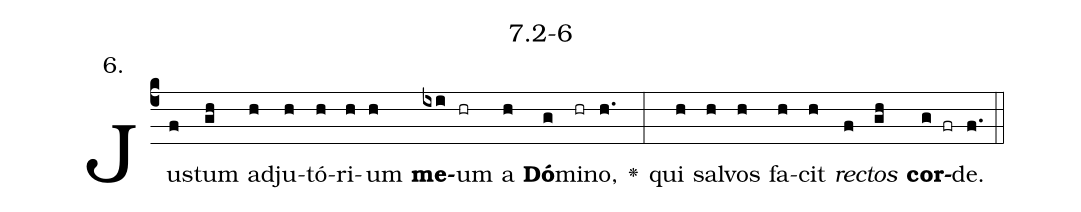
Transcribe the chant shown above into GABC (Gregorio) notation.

name: 7.2-6;
annotation: 6.;
%%
(c4)Jus(f)tum(gh) ad(h)ju(h)tó(h)ri(h)um(h) <b>me</b>(ixi)um(hr) a(h) <b>Dó</b>(g)mi(hr)no,(h.) <v>\greheightstar</v>(:) qui(h) sal(h)vos(h) fa(h)cit(h) <i>rec</i>(f)<i>tos</i>(gh) <b>cor</b>(g fr)de.(f.) (::)


%E(h) u(h) o(f) u(gh) a(g) e.(f.) (::)
